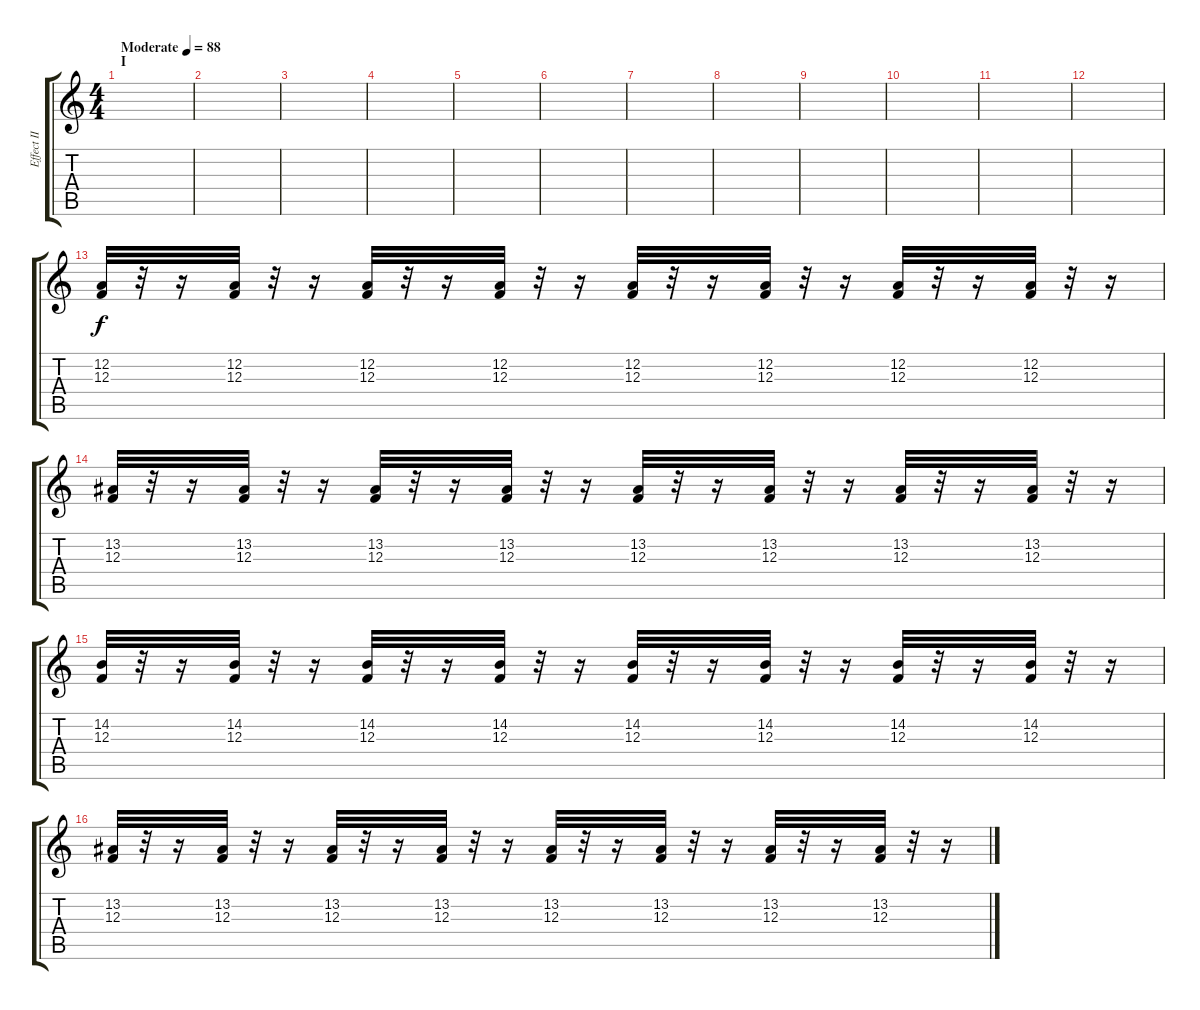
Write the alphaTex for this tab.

\track ("Effect II" "Effect II") {instrument stringensemble1}
\staff {score tabs}
\tuning (D4 A3 F3 C3 G2 D2) {hide}
\ts (4 4)
\section ("" "I")
\tempo (88 "Moderate")
\clef g2
\ks c
|
|
|
|
|
|
|
|
|
|
|
|
(12.2 12.3).32 r.32 r.16 (12.2 12.3).32 r.32 r.16 (12.2 12.3).32 r.32 r.16 (12.2 12.3).32 r.32 r.16 (12.2 12.3).32 r.32 r.16 (12.2 12.3).32 r.32 r.16 (12.2 12.3).32 r.32 r.16 (12.2 12.3).32 r.32 r.16 |
(13.2 12.3).32 r.32 r.16 (13.2 12.3).32 r.32 r.16 (13.2 12.3).32 r.32 r.16 (13.2 12.3).32 r.32 r.16 (13.2 12.3).32 r.32 r.16 (13.2 12.3).32 r.32 r.16 (13.2 12.3).32 r.32 r.16 (13.2 12.3).32 r.32 r.16 |
(14.2 12.3).32 r.32 r.16 (14.2 12.3).32 r.32 r.16 (14.2 12.3).32 r.32 r.16 (14.2 12.3).32 r.32 r.16 (14.2 12.3).32 r.32 r.16 (14.2 12.3).32 r.32 r.16 (14.2 12.3).32 r.32 r.16 (14.2 12.3).32 r.32 r.16 |
(13.2 12.3).32 r.32 r.16 (13.2 12.3).32 r.32 r.16 (13.2 12.3).32 r.32 r.16 (13.2 12.3).32 r.32 r.16 (13.2 12.3).32 r.32 r.16 (13.2 12.3).32 r.32 r.16 (13.2 12.3).32 r.32 r.16 (13.2 12.3).32 r.32 r.16
